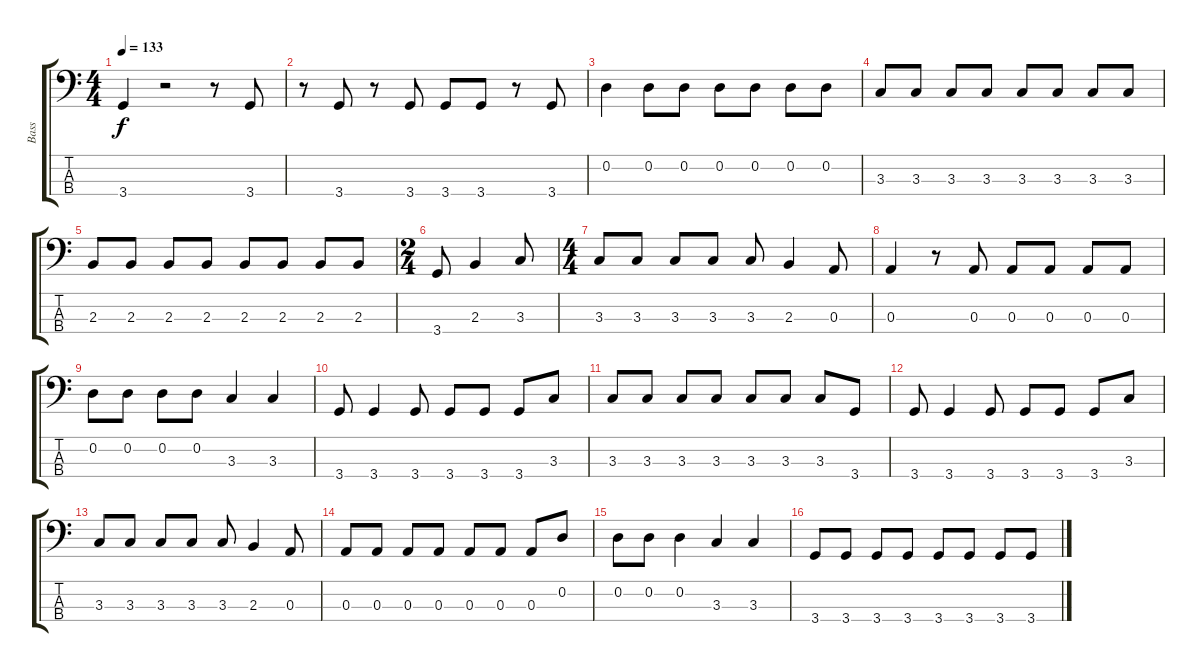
\track ("Bass" "Bass") {instrument electricbasspick}
\staff {score tabs}
\tuning (G2 D2 A1 E1) {hide}
\ts (4 4)
\tempo 133
\clef f4
\ks c
3.4.4{dy f} r.2 r.8 3.4.8 |
r.8 3.4.8 r.8 3.4.8 3.4.8 3.4.8 r.8 3.4.8 |
0.2.4 0.2.8 0.2.8 0.2.8 0.2.8 0.2.8 0.2.8 |
3.3.8 3.3.8 3.3.8 3.3.8 3.3.8 3.3.8 3.3.8 3.3.8 |
2.3.8 2.3.8 2.3.8 2.3.8 2.3.8 2.3.8 2.3.8 2.3.8 |
\ts (2 4)
3.4.8 2.3.4 3.3.8 |
\ts (4 4)
3.3.8 3.3.8 3.3.8 3.3.8 3.3.8 2.3.4 0.3.8 |
0.3.4 r.8 0.3.8 0.3.8 0.3.8 0.3.8 0.3.8 |
0.2.8 0.2.8 0.2.8 0.2.8 3.3.4 3.3.4 |
3.4.8 3.4.4 3.4.8 3.4.8 3.4.8 3.4.8 3.3.8 |
3.3.8 3.3.8 3.3.8 3.3.8 3.3.8 3.3.8 3.3.8 3.4.8 |
3.4.8 3.4.4 3.4.8 3.4.8 3.4.8 3.4.8 3.3.8 |
3.3.8 3.3.8 3.3.8 3.3.8 3.3.8 2.3.4 0.3.8 |
0.3.8 0.3.8 0.3.8 0.3.8 0.3.8 0.3.8 0.3.8 0.2.8 |
0.2.8 0.2.8 0.2.4 3.3.4 3.3.4 |
3.4.8 3.4.8 3.4.8 3.4.8 3.4.8 3.4.8 3.4.8 3.4.8
